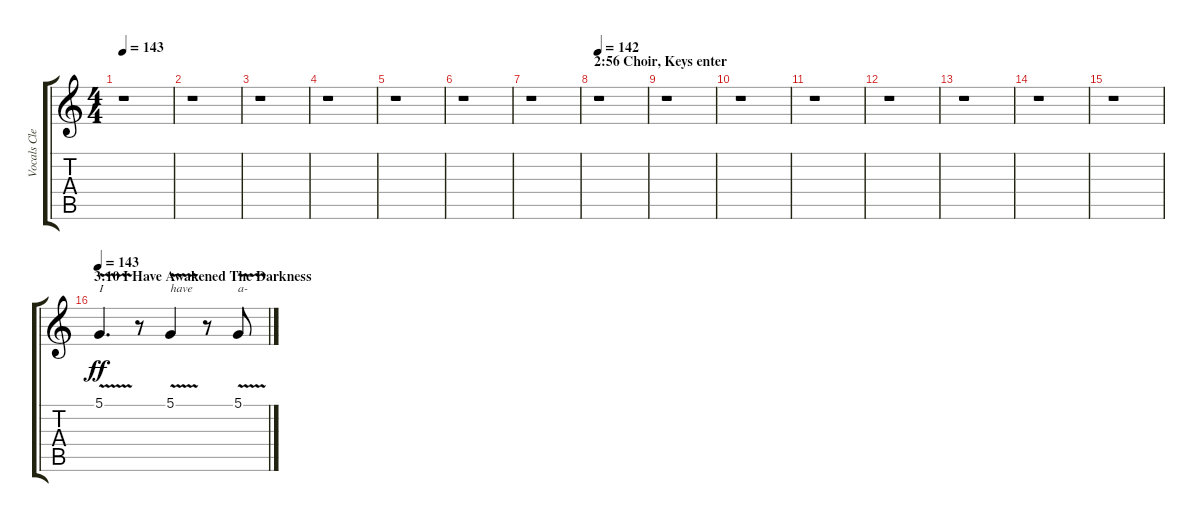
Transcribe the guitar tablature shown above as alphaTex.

\track ("Vocals Clean (Jari)" "Vocals Cle") {instrument altosax}
\staff {score tabs}
\tuning (D4 A3 F3 C3 G2 C2) {hide}
\ts (4 4)
\tempo 143
\clef g2
\ks c
r.1{dy f} |
r.1 |
r.1 |
r.1 |
r.1 |
r.1 |
r.1 |
\section ("" "2:56 Choir, Keys enter")
\tempo 142
r.1 |
r.1 |
r.1 |
r.1 |
r.1 |
r.1 |
r.1 |
r.1 |
\section ("" "3:10 I Have Awakened The Darkness")
\tempo 143
5.1{v}.4{d txt "I" dy ff} r.8 5.1{v}.4{txt "have"} r.8 5.1{v}.8{txt "a-"}
